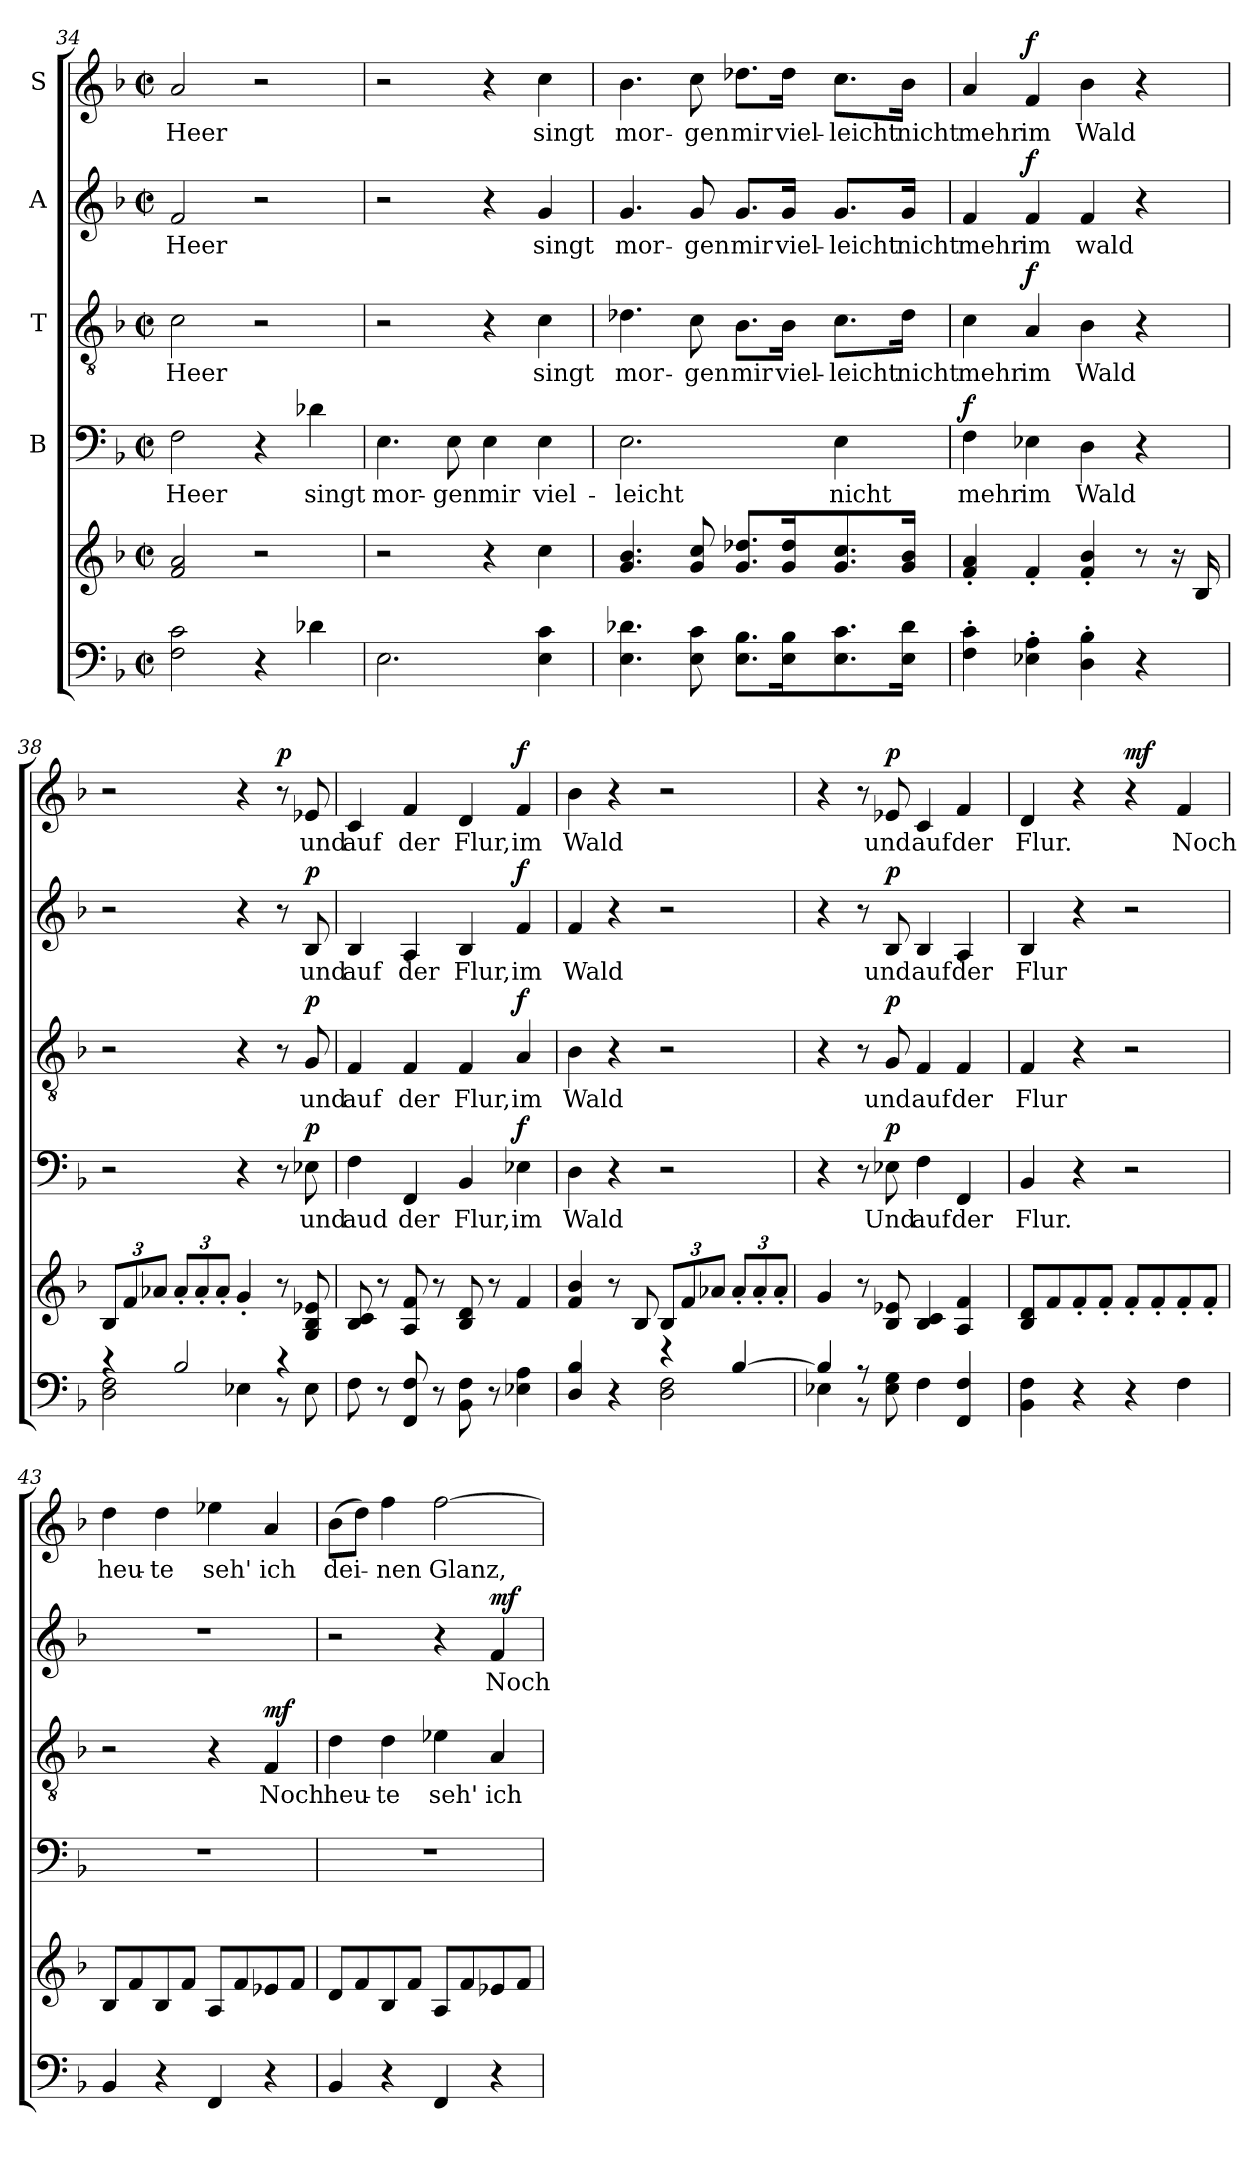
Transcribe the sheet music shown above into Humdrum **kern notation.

**kern	**kern	**kern	**text	**dynam	**kern	**text	**dynam	**kern	**text	**dynam	**kern	**text	**dynam
*part5	*part5	*part4	*part4	*part4	*part3	*part3	*part3	*part2	*part2	*part2	*part1	*part1	*part1
*staff6	*staff5	*staff4	*staff4	*staff4	*staff3	*staff3	*staff3	*staff2	*staff2	*staff2	*staff1	*staff1	*staff1
*	*	*I"B	*	*	*I"T	*	*	*I"A	*	*	*I"S	*	*
*clefF4	*clefG2	*clefF4	*	*	*clefGv2	*	*	*clefG2	*	*	*clefG2	*	*
*k[b-]	*k[b-]	*k[b-]	*	*	*k[b-]	*	*	*k[b-]	*	*	*k[b-]	*	*
*F:	*F:	*F:	*	*	*F:	*	*	*F:	*	*	*F:	*	*
*M2/2	*M2/2	*M2/2	*	*	*M2/2	*	*	*M2/2	*	*	*M2/2	*	*
*met(c|)	*met(c|)	*met(c|)	*	*	*met(c|)	*	*	*met(c|)	*	*	*met(c|)	*	*
=34	=34	=34	=34	=34	=34	=34	=34	=34	=34	=34	=34	=34	=34
2F\ 2c\	2f/ 2a/	2F\	-Heer	.	2c\	-Heer	.	2f/	-Heer	.	2a/	-Heer	.
4r	2r	4r	.	.	2r	.	.	2r	.	.	2r	.	.
4d-X\	.	4d-X\	singt	.	.	.	.	.	.	.	.	.	.
=35	=35	=35	=35	=35	=35	=35	=35	=35	=35	=35	=35	=35	=35
2.E\	2r	4.E\	mor-	.	2r	.	.	2r	.	.	2r	.	.
.	.	8E\	-gen	.	.	.	.	.	.	.	.	.	.
.	4r	4E\	mir	.	4r	.	.	4r	.	.	4r	.	.
4E\ 4c\	4cc\	4E\	viel-	.	4c\	singt	.	4g/	singt	.	4cc\	singt	.
!!LO:LB:g=z
=36	=36	=36	=36	=36	=36	=36	=36	=36	=36	=36	=36	=36	=36
4.E\ 4.d-X\	4.g/ 4.b-/	2.E\	-leicht	.	4.d-X\	mor-	.	4.g/	mor-	.	4.b-\	mor-	.
8E\ 8c\	8g/ 8cc/	.	.	.	8c\	-gen	.	8g/	-gen	.	8cc\	-gen	.
8.E\ 8.B-\L	8.g/ 8.dd-X/L	.	.	.	8.B-\L	mir	.	8.g/L	mir	.	8.dd-X\L	mir	.
16E\ 16B-\k	16g/ 16dd-/k	.	.	.	16B-\Jk	viel-	.	16g/Jk	viel-	.	16dd-\Jk	viel-	.
8.E\ 8.c\	8.g/ 8.cc/	4E\	nicht	.	8.c\L	-leicht	.	8.g/L	-leicht	.	8.cc\L	-leicht	.
16E\ 16d-\Jk	16g/ 16b-/Jk	.	.	.	16d-\Jk	nicht	.	16g/Jk	nicht	.	16b-\Jk	nicht	.
=37	=37	=37	=37	=37	=37	=37	=37	=37	=37	=37	=37	=37	=37
!	!	!	!	!LO:DY:a	!	!	!	!	!	!	!	!	!
4F'\ 4c'\	4f'/ 4a'/	4F\	mehr	f	4c\	mehr	.	4f/	mehr	.	4a/	mehr	.
!	!	!	!	!	!	!	!LO:DY:a	!	!	!LO:DY:a	!	!	!LO:DY:a
4E-X'\ 4A'\	4f'/	4E-X\	im	.	4A/	im	f	4f/	im	f	4f/	im	f
4D'\ 4B-'\	4f'/ 4b-'/	4D\	Wald	.	4B-\	Wald	.	4f/	wald	.	4b-\	Wald	.
4r	8r	4r	.	.	4r	.	.	4r	.	.	4r	.	.
.	16r	.	.	.	.	.	.	.	.	.	.	.	.
.	16B-/	.	.	.	.	.	.	.	.	.	.	.	.
=38	=38	=38	=38	=38	=38	=38	=38	=38	=38	=38	=38	=38	=38
*^	*	*	*	*	*	*	*	*	*	*	*	*	*
*	*	*Xbrackettup	*	*	*	*	*	*	*	*	*	*	*	*
4rc	2D\ 2F\	12B-/L	2r	.	.	2r	.	.	2r	.	.	2r	.	.
.	.	12f/	.	.	.	.	.	.	.	.	.	.	.	.
.	.	12a-X/J	.	.	.	.	.	.	.	.	.	.	.	.
2B-/	.	12a-'/L	.	.	.	.	.	.	.	.	.	.	.	.
.	.	12a-'/	.	.	.	.	.	.	.	.	.	.	.	.
.	.	12a-'/J	.	.	.	.	.	.	.	.	.	.	.	.
.	4E-X\	4g'/	4r	.	.	4r	.	.	4r	.	.	4r	.	.
!	!	!	!	!	!	!	!	!	!	!	!	!	!	!LO:DY:a
4rc	8r	8r	8r	.	.	8r	.	.	8r	.	.	8r	.	p
!	!	!	!	!	!LO:DY:a	!	!	!LO:DY:a	!	!	!LO:DY:a	!	!	!
.	8E-\	8G/ 8B-/ 8e-X/	8E-X\	und	p	8G/	und	p	8B-/	und	p	8e-X/	und	.
*v	*v	*	*	*	*	*	*	*	*	*	*	*	*	*
!!LO:PB:g=z
=39	=39	=39	=39	=39	=39	=39	=39	=39	=39	=39	=39	=39	=39
8F\	8B-/ 8c/	4F\	aud	.	4F/	auf	.	4B-/	auf	.	4c/	auf	.
8r	8r	.	.	.	.	.	.	.	.	.	.	.	.
8FF/ 8F/	8A/ 8f/	4FF/	der	.	4F/	der	.	4A/	der	.	4f/	der	.
8r	8r	.	.	.	.	.	.	.	.	.	.	.	.
8BB-\ 8F\	8B-/ 8d/	4BB-/	Flur,	.	4F/	Flur,	.	4B-/	Flur,	.	4d/	Flur,	.
8r	8r	.	.	.	.	.	.	.	.	.	.	.	.
!	!	!	!	!LO:DY:a	!	!	!LO:DY:a	!	!	!LO:DY:a	!	!	!LO:DY:a
4E-X\ 4A\	4f/	4E-X\	im	f	4A/	im	f	4f/	im	f	4f/	im	f
=40	=40	=40	=40	=40	=40	=40	=40	=40	=40	=40	=40	=40	=40
*^	*	*	*	*	*	*	*	*	*	*	*	*	*
4D/ 4B-/	2ryy	4f/ 4b-/	4D\	Wald	.	4B-\	Wald	.	4f/	Wald	.	4b-\	Wald	.
4r	.	8r	4r	.	.	4r	.	.	4r	.	.	4r	.	.
.	.	8B-/	.	.	.	.	.	.	.	.	.	.	.	.
4re	2D\ 2F\	12B-/L	2r	.	.	2r	.	.	2r	.	.	2r	.	.
.	.	12f/	.	.	.	.	.	.	.	.	.	.	.	.
.	.	12a-X/J	.	.	.	.	.	.	.	.	.	.	.	.
[4B-/	.	12a-'/L	.	.	.	.	.	.	.	.	.	.	.	.
.	.	12a-'/	.	.	.	.	.	.	.	.	.	.	.	.
.	.	12a-'/J	.	.	.	.	.	.	.	.	.	.	.	.
=41	=41	=41	=41	=41	=41	=41	=41	=41	=41	=41	=41	=41	=41	=41
4B-/]	4E-X\	4g/	4r	.	.	4r	.	.	4r	.	.	4r	.	.
8r	8r	8r	8r	.	.	8r	.	.	8r	.	.	8r	.	.
!	!	!	!	!	!LO:DY:a	!	!	!LO:DY:a	!	!	!LO:DY:a	!	!	!LO:DY:a
8E-\ 8G\	2ryy	8B-/ 8e-X/	8E-X\	Und	p	8G/	und	p	8B-/	und	p	8e-X/	und	p
4F\	.	4B-/ 4c/	4F\	auf	.	4F/	auf	.	4B-/	auf	.	4c/	auf	.
4FF/ 4F/	.	4A/ 4f/	4FF/	der	.	4F/	der	.	4A/	der	.	4f/	der	.
.	8ryy	.	.	.	.	.	.	.	.	.	.	.	.	.
*v	*v	*	*	*	*	*	*	*	*	*	*	*	*	*
=42	=42	=42	=42	=42	=42	=42	=42	=42	=42	=42	=42	=42	=42
4BB-\ 4F\	8B-/ 8d/L	4BB-/	Flur.	.	4F/	Flur	.	4B-/	Flur	.	4d/	Flur.	.
.	8f/	.	.	.	.	.	.	.	.	.	.	.	.
4r	8f'/	4r	.	.	4r	.	.	4r	.	.	4r	.	.
.	8f'/J	.	.	.	.	.	.	.	.	.	.	.	.
!	!	!	!	!	!	!	!	!	!	!	!	!	!LO:DY:a
4r	8f'/L	2r	.	.	2r	.	.	2r	.	.	4r	.	mf
.	8f'/	.	.	.	.	.	.	.	.	.	.	.	.
4F\	8f'/	.	.	.	.	.	.	.	.	.	4f/	Noch	.
.	8f'/J	.	.	.	.	.	.	.	.	.	.	.	.
!!LO:LB:g=z
=43	=43	=43	=43	=43	=43	=43	=43	=43	=43	=43	=43	=43	=43
4BB-/	8B-/L	1r	.	.	2r	.	.	1r	.	.	4dd\	heu-	.
.	8f/	.	.	.	.	.	.	.	.	.	.	.	.
4r	8B-/	.	.	.	.	.	.	.	.	.	4dd\	-te	.
.	8f/J	.	.	.	.	.	.	.	.	.	.	.	.
4FF/	8A/L	.	.	.	4r	.	.	.	.	.	4ee-X\	seh'	.
.	8f/	.	.	.	.	.	.	.	.	.	.	.	.
!	!	!	!	!	!	!	!LO:DY:a	!	!	!	!	!	!
4r	8e-X/	.	.	.	4F/	Noch	mf	.	.	.	4a/	ich	.
.	8f/J	.	.	.	.	.	.	.	.	.	.	.	.
=44	=44	=44	=44	=44	=44	=44	=44	=44	=44	=44	=44	=44	=44
4BB-/	8d/L	1r	.	.	4d\	heu-	.	2r	.	.	(8b-\L	dei-	.
.	8f/	.	.	.	.	.	.	.	.	.	8dd\J)	.	.
4r	8B-/	.	.	.	4d\	-te	.	.	.	.	4ff\	-nen	.
.	8f/J	.	.	.	.	.	.	.	.	.	.	.	.
4FF/	8A/L	.	.	.	4e-X\	seh'	.	4r	.	.	[2ff\	Glanz,	.
.	8f/	.	.	.	.	.	.	.	.	.	.	.	.
!	!	!	!	!	!	!	!	!	!	!LO:DY:a	!	!	!
4r	8e-X/	.	.	.	4A/	ich	.	4f/	Noch	mf	.	.	.
.	8f/J	.	.	.	.	.	.	.	.	.	.	.	.
=	=	=	=	=	=	=	=	=	=	=	=	=	=
*-	*-	*-	*-	*-	*-	*-	*-	*-	*-	*-	*-	*-	*-
